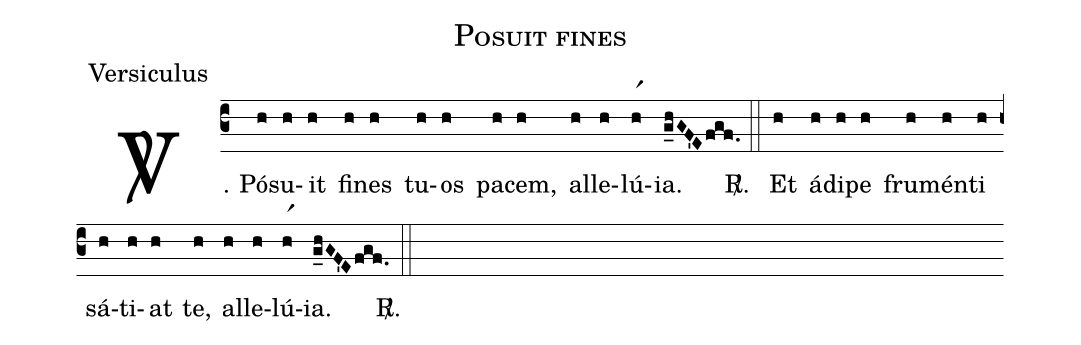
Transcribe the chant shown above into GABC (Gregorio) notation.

name:Posuit fines;
office-part:Versiculus;
%%
(c3)
<sp>V/</sp>. Pó(h)su(h)it(h) fi(h)nes(h) tu(h)os(h) pa(h)cem,(h) al(h)le(h)lú(hr1)ia.(g_hGF'Efgf.) <sp>R/</sp>.(::)
Et(h) á(h)di(h)pe(h) fru(h)mén(h)ti(h) sá(h)ti(h)at(h) te,(h) al(h)le(h)lú(hr1)ia.(g_hGF'Efgf.) <sp>R/</sp>.(::)
